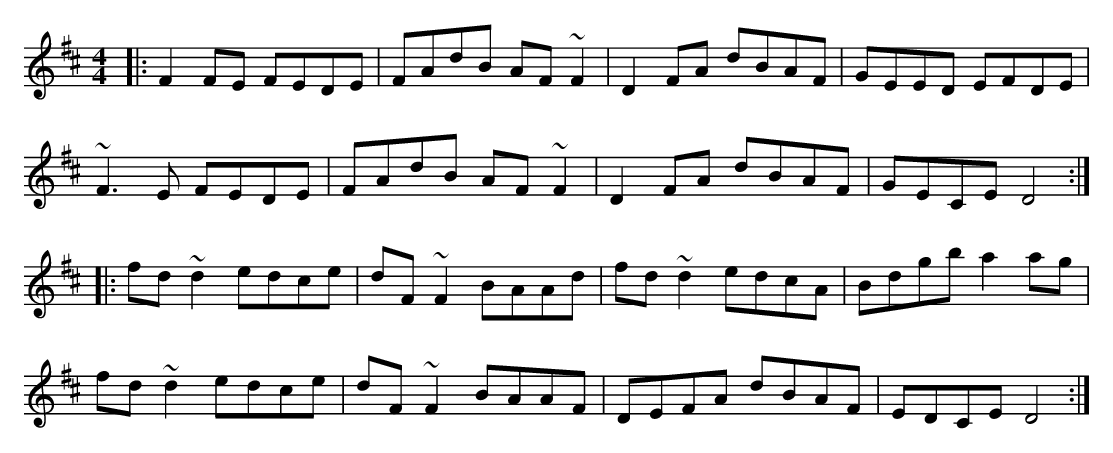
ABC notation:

X:1
M:4/4
K:D
|:F2FE FEDE|FAdB AF~F2|D2FA dBAF|GEED EFDE|
~F3E FEDE|FAdB AF~F2|D2FA dBAF|GECE D4:|
|:fd~d2 edce|dF~F2 BAAd|fd~d2 edcA|Bdgb a2ag|
fd~d2 edce|dF~F2 BAAF|DEFA dBAF|EDCE D4:|
